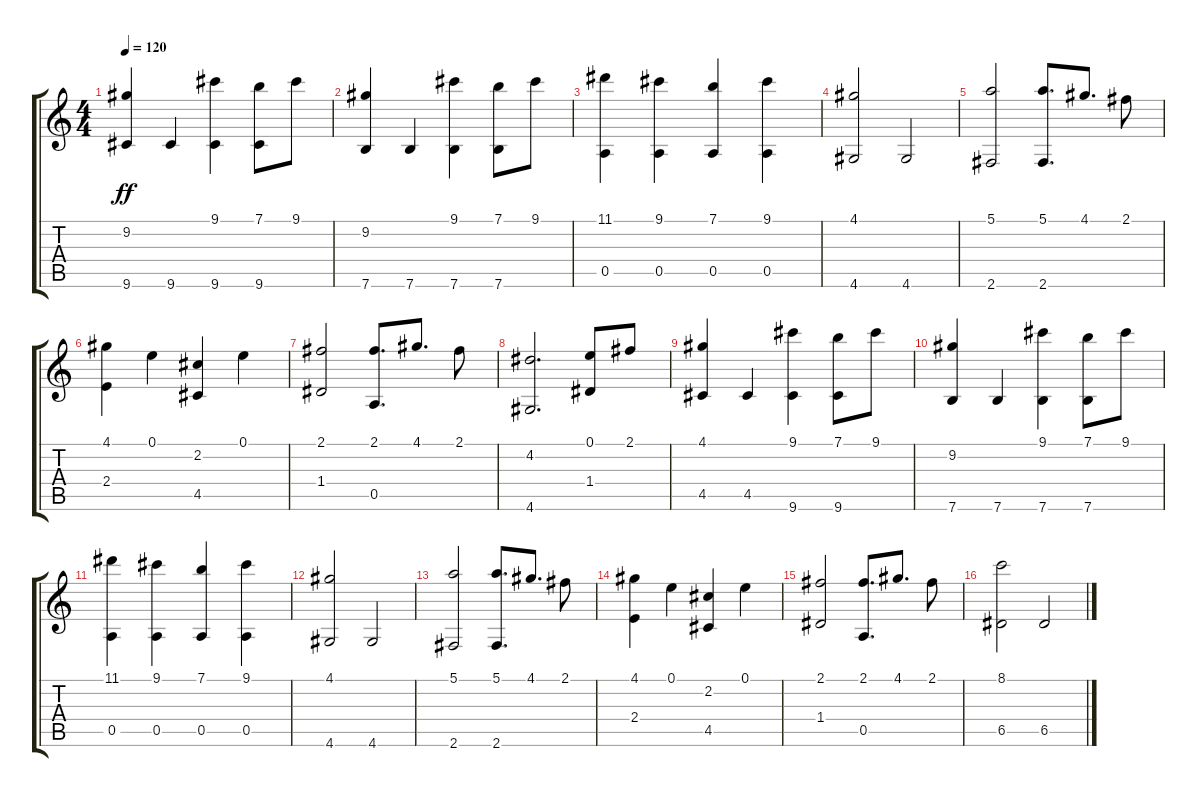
\track "" {instrument acousticguitarnylon}
\staff {score tabs}
\tuning (E4 B3 G3 D3 A2 E2) {hide}
\ts (4 4)
\tempo 120
\clef g2
\ks c
(9.2 9.6).4{dy ff} 9.6.4 (9.1 9.6).4 (7.1 9.6).8 9.1.8 |
(9.2 7.6).4 7.6.4 (9.1 7.6).4 (7.1 7.6).8 9.1.8 |
(11.1 0.5).4 (9.1 0.5).4 (7.1 0.5).4 (9.1 0.5).4 |
(4.1 4.6).2 4.6.2 |
(5.1 2.6).2 (5.1 2.6).8{d} 4.1.8{d} 2.1.8 |
(4.1 2.4).4 0.1.4 (2.2 4.5).4 0.1.4 |
(2.1 1.4).2 (2.1 0.5).8{d} 4.1.8{d} 2.1.8 |
(4.2 4.6).2{d} (0.1 1.4).8 2.1.8 |
(4.1 4.5).4 4.5.4 (9.1 9.6).4 (7.1 9.6).8 9.1.8 |
(9.2 7.6).4 7.6.4 (9.1 7.6).4 (7.1 7.6).8 9.1.8 |
(11.1 0.5).4 (9.1 0.5).4 (7.1 0.5).4 (9.1 0.5).4 |
(4.1 4.6).2 4.6.2 |
(5.1 2.6).2 (5.1 2.6).8{d} 4.1.8{d} 2.1.8 |
(4.1 2.4).4 0.1.4 (2.2 4.5).4 0.1.4 |
(2.1 1.4).2 (2.1 0.5).8{d} 4.1.8{d} 2.1.8 |
(8.1 6.5).2 6.5.2
